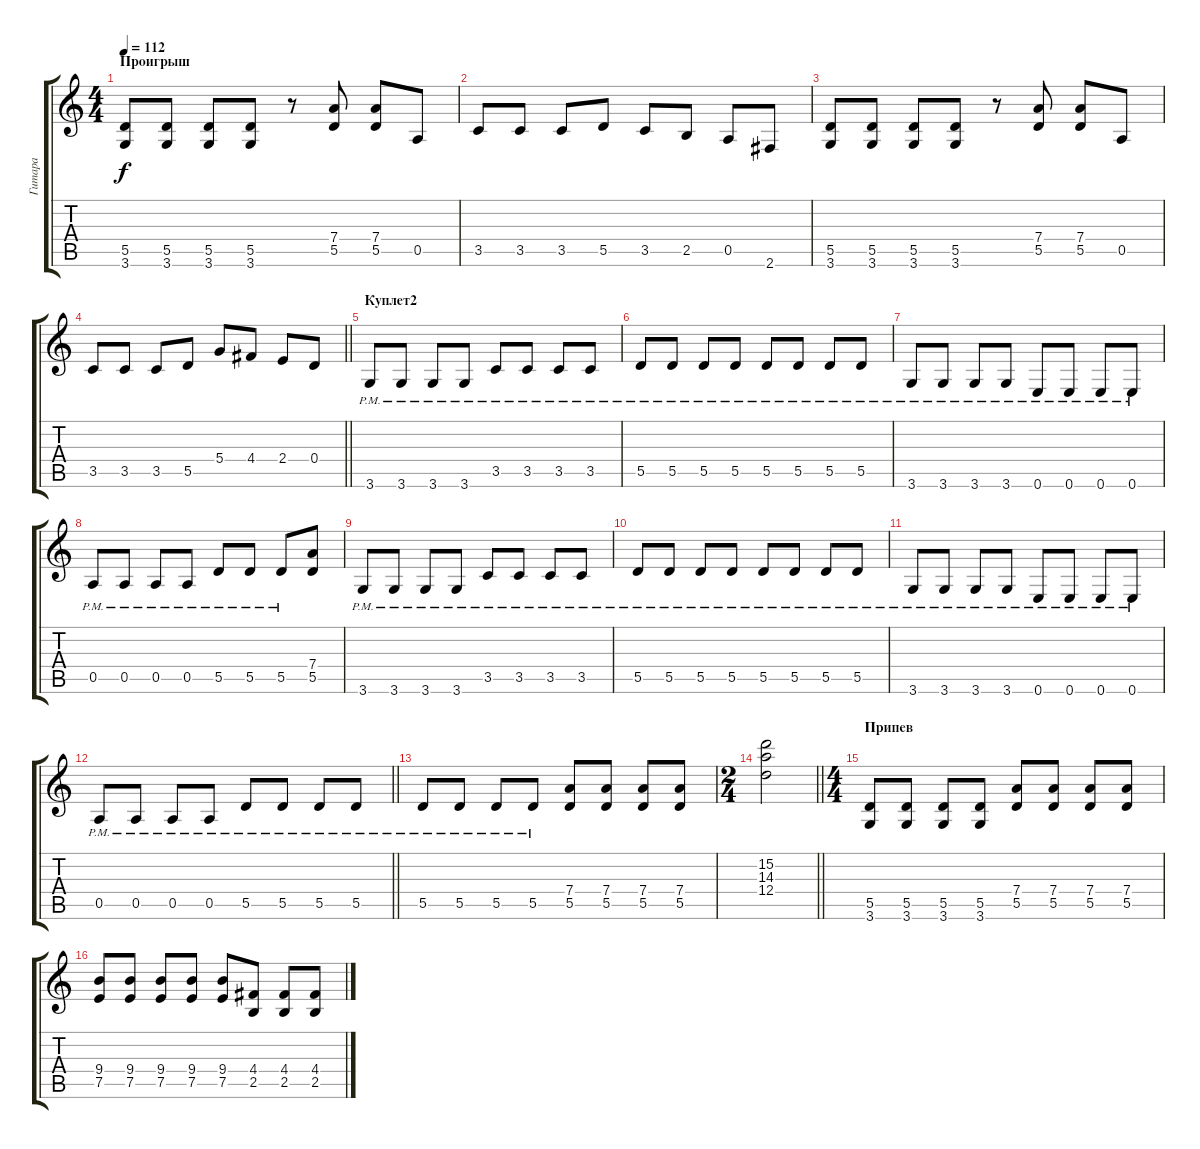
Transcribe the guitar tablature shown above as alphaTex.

\track ("Гитара" "Гитара") {instrument distortionguitar}
\staff {score tabs}
\tuning (E4 B3 G3 D3 A2 E2) {hide}
\ts (4 4)
\section ("" "Проигрыш")
\tempo 112
\clef g2
\ks c
(5.5 3.6).8{dy f} (5.5 3.6).8 (5.5 3.6).8 (5.5 3.6).8 r.8 (7.4 5.5).8 (7.4 5.5).8 0.5.8 |
3.5.8 3.5.8 3.5.8 5.5.8 3.5.8 2.5.8 0.5.8 2.6.8 |
(5.5 3.6).8 (5.5 3.6).8 (5.5 3.6).8 (5.5 3.6).8 r.8 (7.4 5.5).8 (7.4 5.5).8 0.5.8 |
\barLineRight lightlight
3.5.8 3.5.8 3.5.8 5.5.8 5.4.8 4.4.8 2.4.8 0.4.8 |
\section ("" "Куплет2")
3.6{pm}.8 3.6{pm}.8 3.6{pm}.8 3.6{pm}.8 3.5{pm}.8 3.5{pm}.8 3.5{pm}.8 3.5{pm}.8 |
5.5{pm}.8 5.5{pm}.8 5.5{pm}.8 5.5{pm}.8 5.5{pm}.8 5.5{pm}.8 5.5{pm}.8 5.5{pm}.8 |
3.6{pm}.8 3.6{pm}.8 3.6{pm}.8 3.6{pm}.8 0.6{pm}.8 0.6{pm}.8 0.6{pm}.8 0.6{pm}.8 |
0.5{pm}.8 0.5{pm}.8 0.5{pm}.8 0.5{pm}.8 5.5{pm}.8 5.5{pm}.8 5.5{pm}.8 (7.4 5.5).8 |
3.6{pm}.8 3.6{pm}.8 3.6{pm}.8 3.6{pm}.8 3.5{pm}.8 3.5{pm}.8 3.5{pm}.8 3.5{pm}.8 |
5.5{pm}.8 5.5{pm}.8 5.5{pm}.8 5.5{pm}.8 5.5{pm}.8 5.5{pm}.8 5.5{pm}.8 5.5{pm}.8 |
3.6{pm}.8 3.6{pm}.8 3.6{pm}.8 3.6{pm}.8 0.6{pm}.8 0.6{pm}.8 0.6{pm}.8 0.6{pm}.8 |
\barLineRight lightlight
0.5{pm}.8 0.5{pm}.8 0.5{pm}.8 0.5{pm}.8 5.5{pm}.8 5.5{pm}.8 5.5{pm}.8 5.5{pm}.8 |
5.5{pm}.8 5.5{pm}.8 5.5{pm}.8 5.5{pm}.8 (7.4 5.5).8 (7.4 5.5).8 (7.4 5.5).8 (7.4 5.5).8 |
\ts (2 4)
\barLineRight lightlight
(15.2 14.3 12.4).2 |
\ts (4 4)
\section ("" "Припев")
(5.5 3.6).8 (5.5 3.6).8 (5.5 3.6).8 (5.5 3.6).8 (7.4 5.5).8 (7.4 5.5).8 (7.4 5.5).8 (7.4 5.5).8 |
(9.4 7.5).8 (9.4 7.5).8 (9.4 7.5).8 (9.4 7.5).8 (9.4 7.5).8 (4.4 2.5).8 (4.4 2.5).8 (4.4 2.5).8
